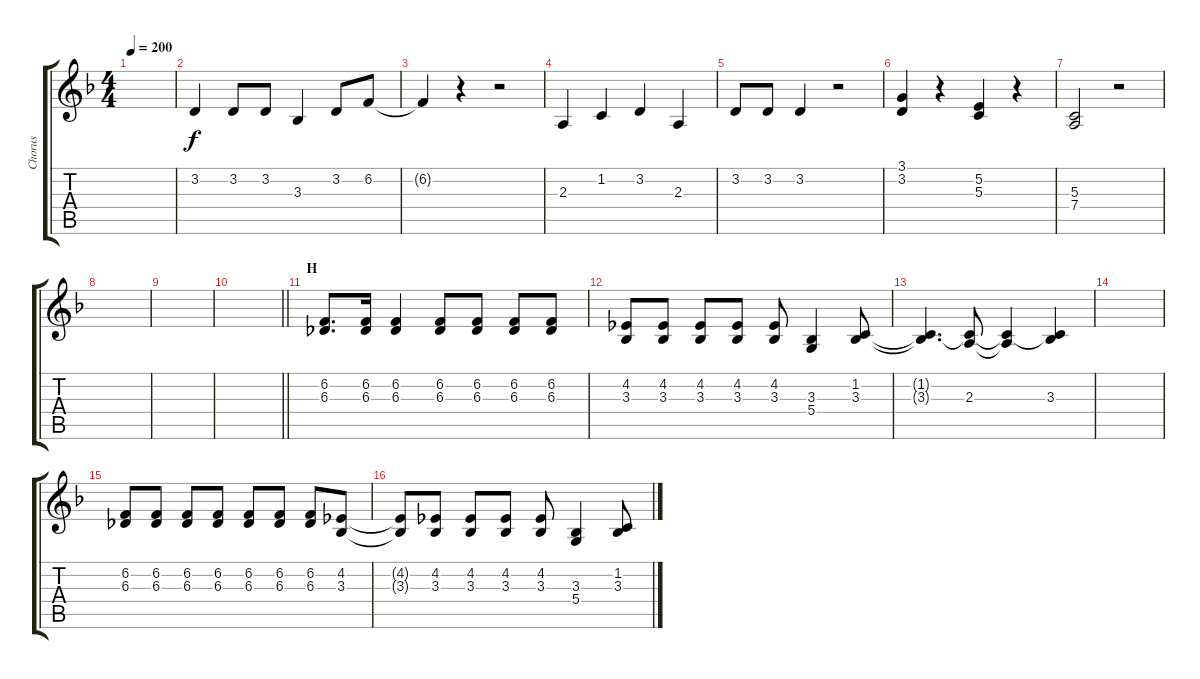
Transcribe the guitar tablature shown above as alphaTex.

\track ("Chorus" "Chorus") {instrument altosax}
\staff {score tabs}
\tuning (E4 B3 G3 D3 A2 E2) {hide}
\ts (4 4)
\tempo 200
\clef g2
\ks f
|
3.2.4 3.2.8 3.2.8 3.3.4 3.2.8 6.2.8 |
6.2{t}.4 r.4 r.2 |
2.3.4 1.2.4 3.2.4 2.3.4 |
3.2.8 3.2.8 3.2.4 r.2 |
(3.1 3.2).4 r.4 (5.2 5.3).4 r.4 |
(5.3 7.4).2 r.2 |
|
|
\barLineRight lightlight
|
\section ("" "H")
(6.2 6.3).8{d} (6.2 6.3).16 (6.2 6.3).4 (6.2 6.3).8 (6.2 6.3).8 (6.2 6.3).8 (6.2 6.3).8 |
(4.2 3.3).8 (4.2 3.3).8 (4.2 3.3).8 (4.2 3.3).8 (4.2 3.3).8 (3.3 5.4).4 (1.2 3.3).8 |
(1.2{t} 3.3{t}).4{d} (1.2{t} 2.3).8 (1.2{t} 2.3{t}).4 (1.2{t} 3.3).4 |
|
(6.2 6.3).8 (6.2 6.3).8 (6.2 6.3).8 (6.2 6.3).8 (6.2 6.3).8 (6.2 6.3).8 (6.2 6.3).8 (4.2 3.3).8 |
(4.2{t} 3.3{t}).8 (4.2 3.3).8 (4.2 3.3).8 (4.2 3.3).8 (4.2 3.3).8 (3.3 5.4).4 (1.2 3.3).8
